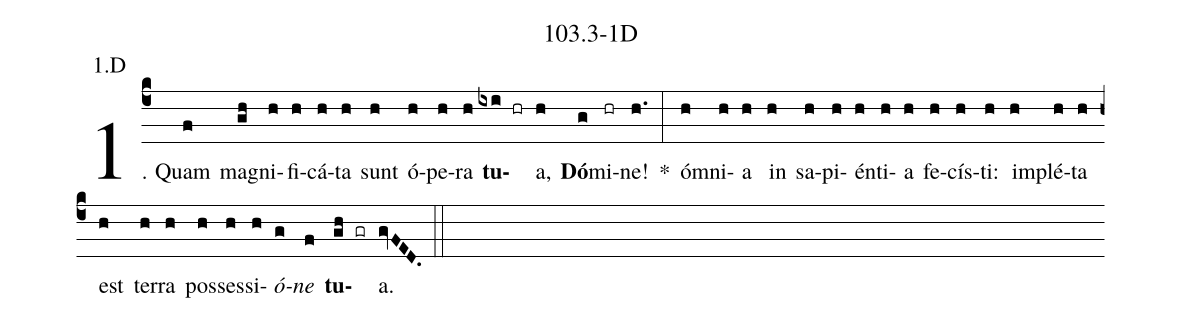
name: 103.3-1D;
annotation: 1.D;
%%
(c4)1. Quam(f) ma(gh)gni(h)fi(h)cá(h)ta(h) sunt(h) ó(h)pe(h)ra(h) <b>tu</b>(ixi hr)a,(h) <b>Dó</b>(g)mi(hr)ne!(h.) *(:) óm(h)ni(h)a(h) in(h) sa(h)pi(h)én(h)ti(h)a(h) fe(h)cís(h)ti:(h) im(h)plé(h)ta(h) est(h) ter(h)ra(h) pos(h)ses(h)si(h)<i>ó</i>(g)<i>ne</i>(f) <b>tu</b>(gh gr)a.(gvFED.) (::)


%E(h) u(h) o(g) u(f) a(gh) e.(gvFED.) (::)
